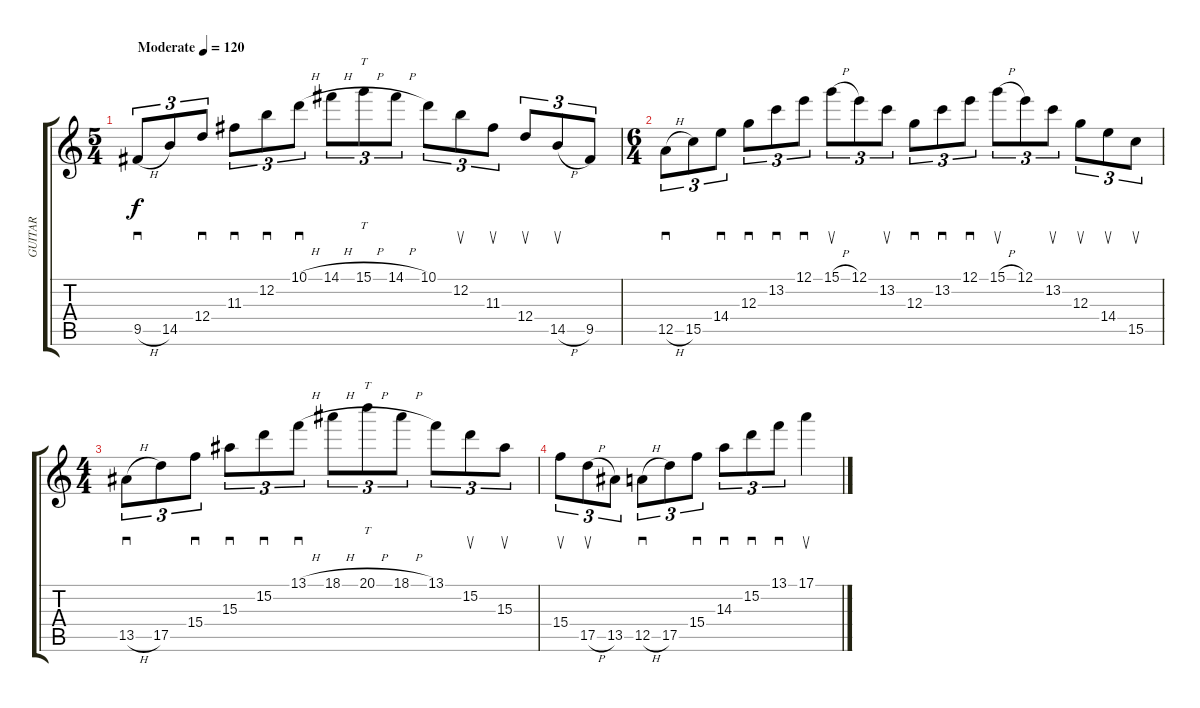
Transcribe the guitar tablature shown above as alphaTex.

\track ("GUITAR" "GUITAR") {instrument distortionguitar}
\staff {score tabs}
\tuning (E4 B3 G3 D3 A2 E2) {hide}
\ts (5 4)
\tempo (120 "Moderate")
\clef g2
\ks c
9.5{h}.8{sd tu (3 2) dy f instrument distortionguitar} 14.5.8{tu (3 2)} 12.4.8{sd tu (3 2)} 11.3.8{sd tu (3 2)} 12.2.8{sd tu (3 2)} 10.1{h}.8{sd tu (3 2)} 14.1{h}.8{tu (3 2)} 15.1{h}.8{tt tu (3 2)} 14.1{h}.8{tu (3 2)} 10.1.8{tu (3 2)} 12.2.8{su tu (3 2)} 11.3.8{su tu (3 2)} 12.4.8{su tu (3 2)} 14.5{h}.8{su tu (3 2)} 9.5.8{tu (3 2)} |
\ts (6 4)
12.5{h}.8{sd tu (3 2)} 15.5.8{tu (3 2)} 14.4.8{sd tu (3 2)} 12.3.8{sd tu (3 2)} 13.2.8{sd tu (3 2)} 12.1.8{sd tu (3 2)} 15.1{h}.8{su tu (3 2)} 12.1.8{tu (3 2)} 13.2.8{su tu (3 2)} 12.3.8{sd tu (3 2)} 13.2.8{sd tu (3 2)} 12.1.8{sd tu (3 2)} 15.1{h}.8{su tu (3 2)} 12.1.8{tu (3 2)} 13.2.8{su tu (3 2)} 12.3.8{su tu (3 2)} 14.4.8{su tu (3 2)} 15.5.8{su tu (3 2)} |
\ts (4 4)
13.5{h}.8{sd tu (3 2)} 17.5.8{tu (3 2)} 15.4.8{sd tu (3 2)} 15.3.8{sd tu (3 2)} 15.2.8{sd tu (3 2)} 13.1{h}.8{sd tu (3 2)} 18.1{h}.8{tu (3 2)} 20.1{h}.8{tt tu (3 2)} 18.1{h}.8{tu (3 2)} 13.1.8{tu (3 2)} 15.2.8{su tu (3 2)} 15.3.8{su tu (3 2)} |
15.4.8{su tu (3 2)} 17.5{h}.8{su tu (3 2)} 13.5.8{tu (3 2)} 12.5{h}.8{sd tu (3 2)} 17.5.8{tu (3 2)} 15.4.8{sd tu (3 2)} 14.3.8{sd tu (3 2)} 15.2.8{sd tu (3 2)} 13.1.8{sd tu (3 2)} 17.1.4{su}
